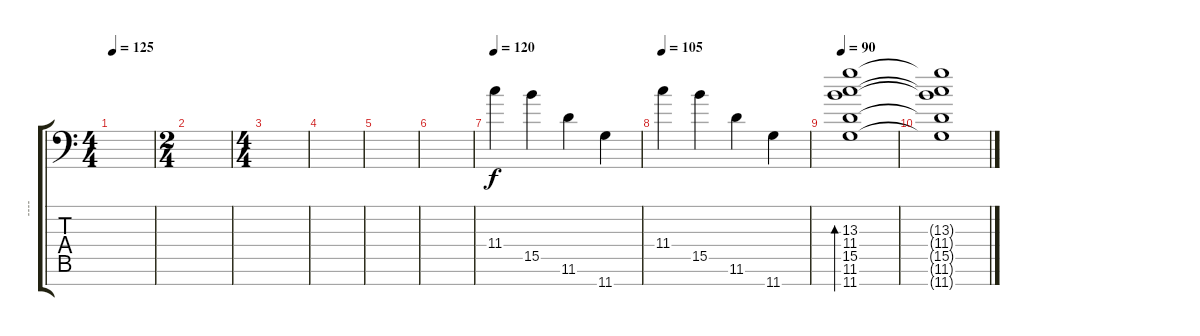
\track ("----" "----") {instrument electricguitarjazz}
\staff {score tabs}
\tuning (Eb4 Bb3 Gb3 Db3 Ab2 Eb2 Ab1) {hide}
\ts (4 4)
\tempo 125
\clef f4
\ks c
|
\ts (2 4)
|
\ts (4 4)
|
|
|
|
\tempo 120
11.4.4 15.5.4 11.6.4 11.7.4 |
\tempo 105
11.4.4 15.5.4 11.6.4 11.7.4 |
\tempo 90
(13.3 11.4 15.5 11.6 11.7).1{bd 480} |
(13.3{t} 11.4{t} 15.5{t} 11.6{t} 11.7{t}).1
